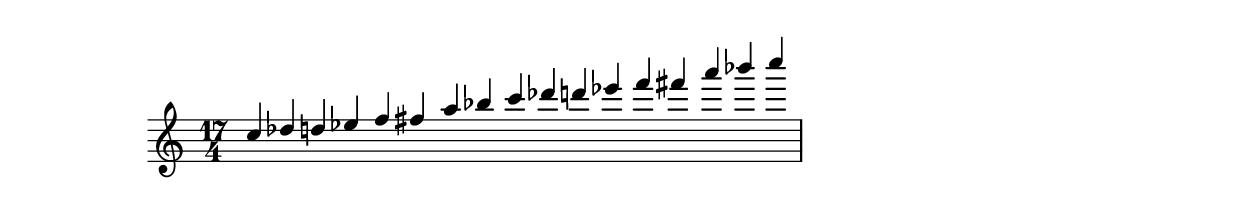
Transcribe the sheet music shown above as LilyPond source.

\version "2.18.2" \score { \new Staff << \new Voice { \set midiInstrument = #"piano" \voiceOne
 \key c \major \time 17/4
\override Voice.TextScript.font-size = #-4
 { c'' des'' d'' ees'' f'' fis'' a'' bes'' c''' des''' d''' ees''' f''' fis''' a''' bes''' c''''  } 
 } >> \layout { } \midi { \context { \Staff \remove "Staff_performer" }
\context { \Voice \consists "Staff_performer" } \tempo 2 = 60 } }
\paper{oddHeaderMarkup = ##f oddFooterMarkup = ##f}
